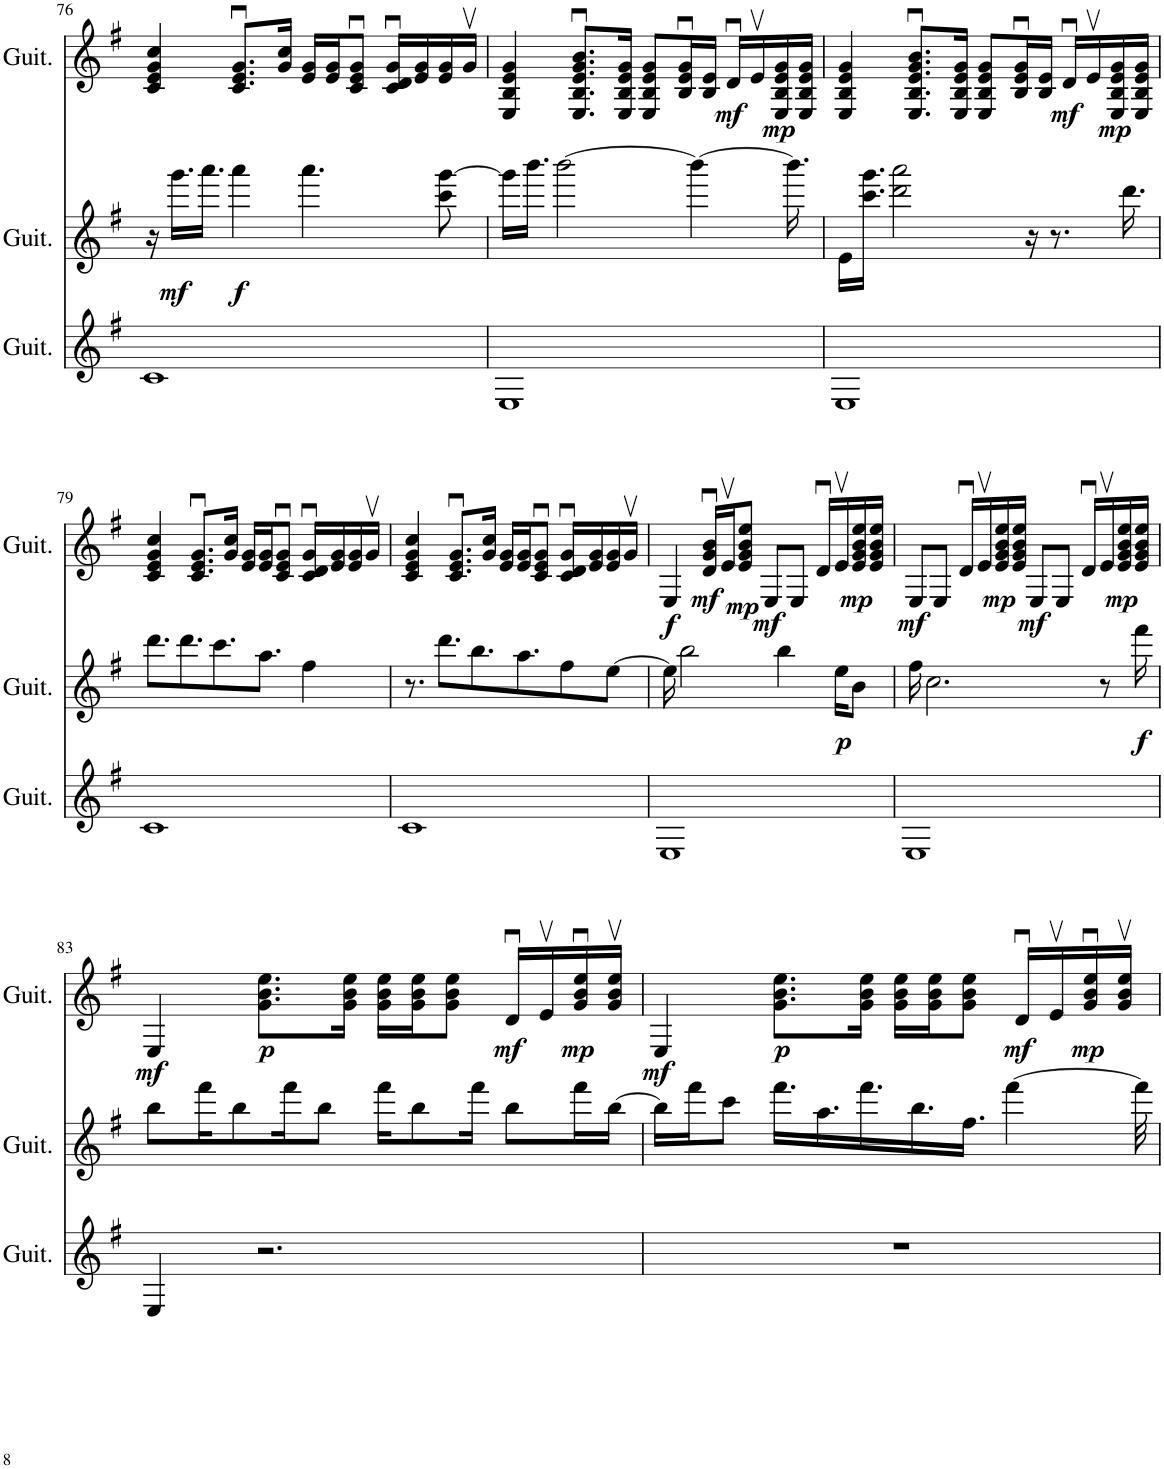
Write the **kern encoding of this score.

**kern	**kern	**dynam	**kern	**dynam
*part3	*part2	*part2	*part1	*part1
*staff3	*staff2	*staff2	*staff1	*staff1
*I"吉他	*I"吉他	*	*I"吉他	*
!!LO:PB:g=z
*clefG2	*clefG2	*	*clefG2	*
*Trd7c12	*Trd7c12	*	*Trd7c12	*
*k[f#]	*k[f#]	*	*k[f#]	*
*M4/4	*M4/4	*	*M4/4	*
=76	=76	=76	=76	=76
1c	16r	.	4c/ 4e/ 4g/ 4cc/	.
!	!	!LO:DY:b	!	!
.	16.ggg\LL	mf	.	.
.	16.aaa\JJ	.	.	.
!	!	!LO:DY:b	!	!
.	4aaa\	f	8.c/u 8.e/u 8.g/uL	.
.	.	.	16g/ 16cc/Jk	.
.	4.aaa\	.	16e/ 16g/LL	.
.	.	.	16e/ 16g/J	.
.	.	.	8c/u 8e/u 8g/uJ	.
.	.	.	16c/u 16d/u 16g/uLL	.
.	.	.	16e/ 16g/	.
.	8ccc\ [8ggg\	.	16e/ 16g/	.
.	.	.	16gv/JJ	.
=77	=77	=77	=77	=77
1E	16ggg\LL]	.	4E/ 4B/ 4e/ 4g/	.
.	16.bbb\JJ	.	.	.
.	[2bbb\	.	.	.
.	.	.	8.E/u 8.B/u 8.e/u 8.g/u 8.b/uL	.
.	.	.	16E/ 16B/ 16e/ 16g/Jk	.
.	.	.	8E/ 8B/ 8e/ 8g/L	.
.	.	.	16B/u 16e/u 16g/uL	.
.	4bbb\_	.	.	.
.	.	.	16B/ 16e/JJ	.
!	!	!	!	!LO:DY:b
.	.	.	16du/LL	mf
.	.	.	16ev/	.
!	!	!	!	!LO:DY:b
.	.	.	16E/ 16B/ 16e/ 16g/	mp
.	16.bbb\]	.	.	.
.	.	.	16E/ 16B/ 16e/ 16g/JJ	.
=78	=78	=78	=78	=78
1E	16e\LL	.	4E/ 4B/ 4e/ 4g/	.
.	16.ccc\ 16.ggg\JJ	.	.	.
.	2ddd\ 2aaa\	.	.	.
.	.	.	8.E/u 8.B/u 8.e/u 8.g/u 8.b/uL	.
.	.	.	16E/ 16B/ 16e/ 16g/Jk	.
.	.	.	8E/ 8B/ 8e/ 8g/L	.
.	.	.	16B/u 16e/u 16g/uL	.
.	16r	.	.	.
.	.	.	16B/ 16e/JJ	.
.	8.r	.	.	.
!	!	!	!	!LO:DY:b
.	.	.	16du/LL	mf
.	.	.	16ev/	.
!	!	!	!	!LO:DY:b
.	.	.	16E/ 16B/ 16e/ 16g/	mp
.	16.ddd\	.	.	.
.	.	.	16E/ 16B/ 16e/ 16g/JJ	.
!!LO:LB:g=z
=79	=79	=79	=79	=79
1c	8.ddd\L	.	4c/ 4e/ 4g/ 4cc/	.
.	8.ddd\	.	.	.
.	.	.	8.c/u 8.e/u 8.g/uL	.
.	8.ccc\	.	.	.
.	.	.	16g/ 16cc/Jk	.
.	.	.	16e/ 16g/LL	.
.	8.aa\J	.	16e/ 16g/J	.
.	.	.	8c/u 8e/u 8g/uJ	.
.	4ff#\	.	16c/u 16d/u 16g/uLL	.
.	.	.	16e/ 16g/	.
.	.	.	16e/ 16g/	.
.	.	.	16gv/JJ	.
=80	=80	=80	=80	=80
1c	8.r	.	4c/ 4e/ 4g/ 4cc/	.
.	8.ddd\L	.	.	.
.	.	.	8.c/u 8.e/u 8.g/uL	.
.	8.bb\	.	.	.
.	.	.	16g/ 16cc/Jk	.
.	.	.	16e/ 16g/LL	.
.	8.aa\	.	16e/ 16g/J	.
.	.	.	8c/u 8e/u 8g/uJ	.
.	8ff#\	.	16c/u 16d/u 16g/uLL	.
.	.	.	16e/ 16g/	.
.	[8ee\J	.	16e/ 16g/	.
.	.	.	16gv/JJ	.
=81	=81	=81	=81	=81
!	!	!	!	!LO:DY:b
1E	16ee\]	.	4E/	f
.	2bb\	.	.	.
!	!	!	!	!LO:DY:b
.	.	.	16d/u 16g/u 16b/uLL	mf
.	.	.	16ev/J	.
!	!	!	!	!LO:DY:b
.	.	.	8e/ 8g/ 8b/ 8ee/J	mp
!	!	!	!	!LO:DY:b
.	.	.	8E/L	mf
.	4bb\	.	.	.
.	.	.	8E/J	.
.	.	.	16du/LL	.
!	!	!LO:DY:b	!	!
.	16ee\KL	p	16ev/	.
!	!	!	!	!LO:DY:b
.	8b\J	.	16e/ 16g/ 16b/ 16ee/	mp
.	.	.	16e/ 16g/ 16b/ 16ee/JJ	.
=82	=82	=82	=82	=82
!	!	!	!	!LO:DY:b
1E	16ff#\	.	8E/L	mf
.	2.cc\	.	.	.
.	.	.	8E/J	.
.	.	.	16du/LL	.
.	.	.	16ev/	.
!	!	!	!	!LO:DY:b
.	.	.	16e/ 16g/ 16b/ 16ee/	mp
.	.	.	16e/ 16g/ 16b/ 16ee/JJ	.
!	!	!	!	!LO:DY:b
.	.	.	8E/L	mf
.	.	.	8E/J	.
.	.	.	16du/LL	.
.	8r	.	16ev/	.
!	!	!	!	!LO:DY:b
.	.	.	16e/ 16g/ 16b/ 16ee/	mp
!	!	!LO:DY:b	!	!
.	16fff#\	f	16e/ 16g/ 16b/ 16ee/JJ	.
!!LO:LB:g=z
=83	=83	=83	=83	=83
!	!	!	!	!LO:DY:b
4E/	8bb\L	.	4E/	mf
.	16fff#\K	.	.	.
.	8bb\	.	.	.
!	!	!	!	!LO:DY:b
2.r	.	.	8.g\ 8.b\ 8.ee\L	p
.	16fff#\K	.	.	.
.	8bb\J	.	.	.
.	.	.	16g\ 16b\ 16ee\Jk	.
.	16fff#\KL	.	16g\ 16b\ 16ee\LL	.
.	8bb\	.	16g\ 16b\ 16ee\J	.
.	.	.	8g\ 8b\ 8ee\J	.
.	16fff#\Jk	.	.	.
!	!	!	!	!LO:DY:b
.	8bb\L	.	16du/LL	mf
.	.	.	16ev/	.
!	!	!	!	!LO:DY:b
.	16fff#\L	.	16g/u 16b/u 16ee/u	mp
.	[16bb\JJ	.	16g/v 16b/v 16ee/vJJ	.
=84	=84	=84	=84	=84
!	!	!	!	!LO:DY:b
1r	16bb\LL]	.	4E/	mf
.	16fff#\J	.	.	.
.	8ccc\J	.	.	.
!	!	!	!	!LO:DY:b
.	16.fff#\LL	.	8.g\ 8.b\ 8.ee\L	p
.	16.aa\	.	.	.
.	16.fff#\	.	16g\ 16b\ 16ee\Jk	.
.	.	.	16g\ 16b\ 16ee\LL	.
.	16.bb\	.	.	.
.	.	.	16g\ 16b\ 16ee\J	.
.	16.ff#\JJ	.	8g\ 8b\ 8ee\J	.
.	[4fff#\	.	.	.
!	!	!	!	!LO:DY:b
.	.	.	16du/LL	mf
.	.	.	16ev/	.
!	!	!	!	!LO:DY:b
.	.	.	16g/u 16b/u 16ee/u	mp
.	.	.	16g/v 16b/v 16ee/vJJ	.
.	32fff#\]	.	.	.
=	=	=	=	=
*-	*-	*-	*-	*-
